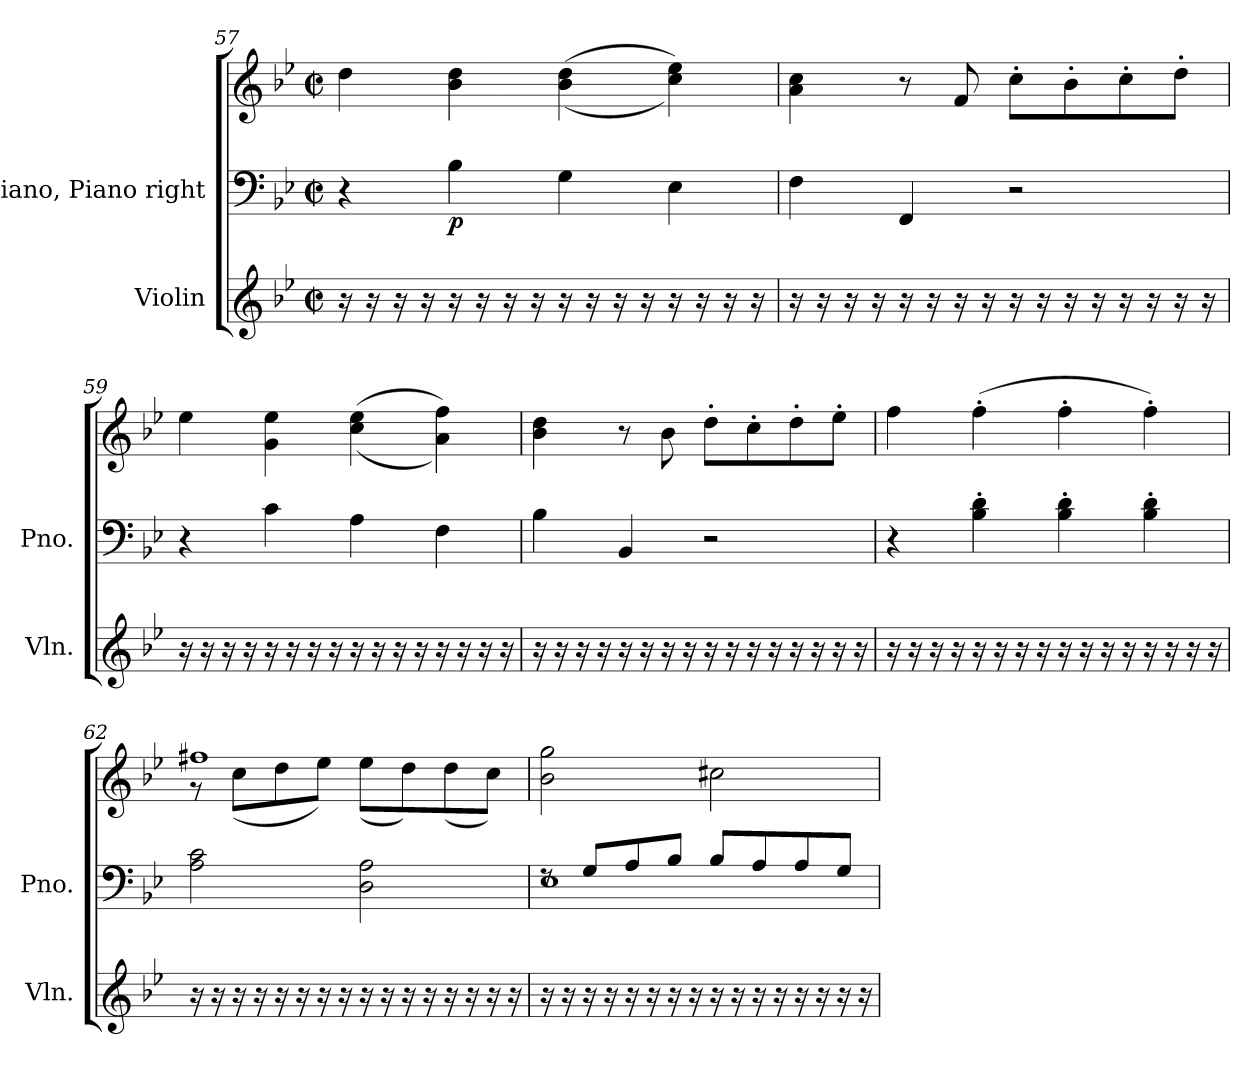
**kern	**kern	**kern	**dynam
*part2	*part1	*part1	*part1
*staff3	*staff2	*staff1	*staff1/2
*I"Violin	*I"Piano, Piano right	*	*
*I'Vln.	*I'Pno.	*	*
!!LO:LB:g=z
*clefG2	*clefF4	*clefG2	*
*k[b-e-]	*k[b-e-]	*k[b-e-]	*
*M2/2	*M2/2	*M2/2	*
*met(c|)	*met(c|)	*met(c|)	*
=57	=57	=57	=57
16r	4r	4dd\	.
16r	.	.	.
16r	.	.	.
16r	.	.	.
!	!	!	!LO:DY:b=2
16r	4B-\	4b-\ 4dd\	p
16r	.	.	.
16r	.	.	.
16r	.	.	.
16r	4G\	(>(>4b-\ 4dd\	.
16r	.	.	.
16r	.	.	.
16r	.	.	.
16r	4E-\	4cc\ 4ee-\))	.
16r	.	.	.
16r	.	.	.
16r	.	.	.
=58	=58	=58	=58
16r	4F\	4a\ 4cc\	.
16r	.	.	.
16r	.	.	.
16r	.	.	.
16r	4FF/	8r	.
16r	.	.	.
16r	.	8f/	.
16r	.	.	.
16r	2r	8cc'\L	.
16r	.	.	.
16r	.	8b-'\	.
16r	.	.	.
16r	.	8cc'\	.
16r	.	.	.
16r	.	8dd'\J	.
16r	.	.	.
!!LO:LB:g=z
=59	=59	=59	=59
16r	4r	4ee-\	.
16r	.	.	.
16r	.	.	.
16r	.	.	.
16r	4c\	4g\ 4ee-\	.
16r	.	.	.
16r	.	.	.
16r	.	.	.
16r	4A\	(<(>4cc\ 4ee-\	.
16r	.	.	.
16r	.	.	.
16r	.	.	.
16r	4F\	4a\ 4ff\))	.
16r	.	.	.
16r	.	.	.
16r	.	.	.
=60	=60	=60	=60
16r	4B-\	4b-\ 4dd\	.
16r	.	.	.
16r	.	.	.
16r	.	.	.
16r	4BB-/	8r	.
16r	.	.	.
16r	.	8b-\	.
16r	.	.	.
16r	2r	8dd'\L	.
16r	.	.	.
16r	.	8cc'\	.
16r	.	.	.
16r	.	8dd'\	.
16r	.	.	.
16r	.	8ee-'\J	.
16r	.	.	.
!!LO:PB:g=z
=61	=61	=61	=61
16r	4r	4ff\	.
16r	.	.	.
16r	.	.	.
16r	.	.	.
16r	4B-\' 4d\'	(>4ff'\	.
16r	.	.	.
16r	.	.	.
16r	.	.	.
16r	4B-\' 4d\'	4ff'\	.
16r	.	.	.
16r	.	.	.
16r	.	.	.
16r	4B-\' 4d\'	4ff'\)	.
16r	.	.	.
16r	.	.	.
16r	.	.	.
=62	=62	=62	=62
*	*	*^	*
16r	2A\ 2c\	1ff#X	8r	.
16r	.	.	.	.
16r	.	.	(<8cc\L	.
16r	.	.	.	.
16r	.	.	8dd\	.
16r	.	.	.	.
16r	.	.	8ee-\J)	.
16r	.	.	.	.
16r	2D\ 2A\	.	(<8ee-\L	.
16r	.	.	.	.
16r	.	.	8dd\)	.
16r	.	.	.	.
16r	.	.	(<8dd\	.
16r	.	.	.	.
16r	.	.	8cc\J)	.
16r	.	.	.	.
*	*	*v	*v	*
!!LO:LB:g=z
=63	=63	=63	=63
*	*^	*	*
16r	8rF	1E-	2b-\ 2gg\	.
16r	.	.	.	.
16r	8G/L	.	.	.
16r	.	.	.	.
16r	8A/	.	.	.
16r	.	.	.	.
16r	8B-/J	.	.	.
16r	.	.	.	.
16r	8B-/L	.	2cc#X\	.
16r	.	.	.	.
16r	8A/	.	.	.
16r	.	.	.	.
16r	8A/	.	.	.
16r	.	.	.	.
16r	8G/J	.	.	.
16r	.	.	.	.
*	*v	*v	*	*
=	=	=	=
*-	*-	*-	*-
